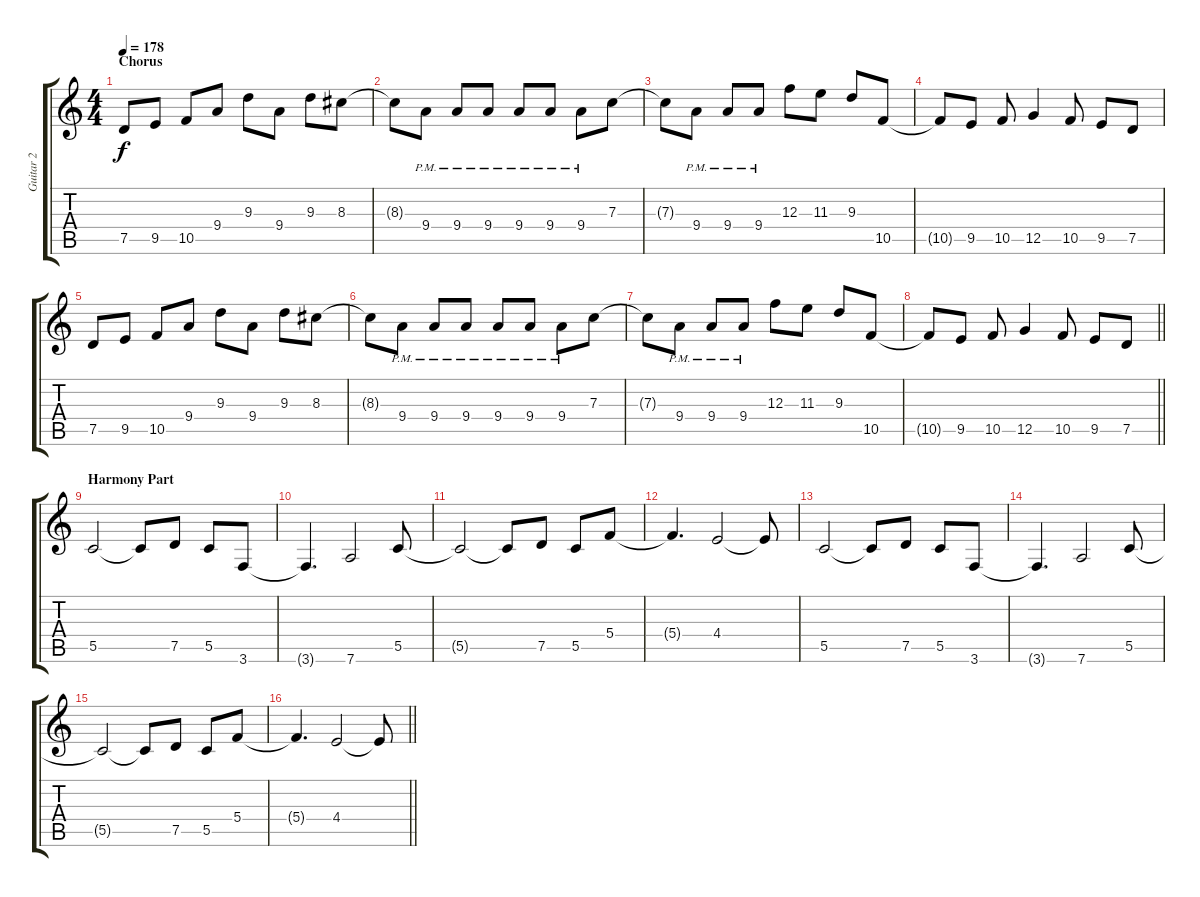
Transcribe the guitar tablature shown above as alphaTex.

\track ("Guitar 2" "Guitar 2") {instrument distortionguitar}
\staff {score tabs}
\tuning (D4 A3 F3 C3 G2 D2) {hide}
\ts (4 4)
\section ("" "Chorus")
\tempo 178
\clef g2
\ks c
7.5.8{dy f} 9.5.8 10.5.8 9.4.8 9.3.8 9.4.8 9.3.8 8.3.8 |
8.3{t}.8 9.4{pm}.8 9.4{pm}.8 9.4{pm}.8 9.4{pm}.8 9.4{pm}.8 9.4{pm}.8 7.3.8 |
7.3{t}.8 9.4{pm}.8 9.4{pm}.8 9.4{pm}.8 12.3.8 11.3.8 9.3.8 10.5.8 |
10.5{t}.8 9.5.8 10.5.8 12.5.4 10.5.8 9.5.8 7.5.8 |
7.5.8 9.5.8 10.5.8 9.4.8 9.3.8 9.4.8 9.3.8 8.3.8 |
8.3{t}.8 9.4{pm}.8 9.4{pm}.8 9.4{pm}.8 9.4{pm}.8 9.4{pm}.8 9.4{pm}.8 7.3.8 |
7.3{t}.8 9.4{pm}.8 9.4{pm}.8 9.4{pm}.8 12.3.8 11.3.8 9.3.8 10.5.8 |
\barLineRight lightlight
10.5{t}.8 9.5.8 10.5.8 12.5.4 10.5.8 9.5.8 7.5.8 |
\section ("" "Harmony Part")
5.5.2 5.5{t}.8 7.5.8 5.5.8 3.6.8 |
3.6{t}.4{d} 7.6.2 5.5.8 |
5.5{t}.2 5.5{t}.8 7.5.8 5.5.8 5.4.8 |
5.4{t}.4{d} 4.4.2 4.4{t}.8 |
5.5.2 5.5{t}.8 7.5.8 5.5.8 3.6.8 |
3.6{t}.4{d} 7.6.2 5.5.8 |
5.5{t}.2 5.5{t}.8 7.5.8 5.5.8 5.4.8 |
\barLineRight lightlight
5.4{t}.4{d} 4.4.2 4.4{t}.8
